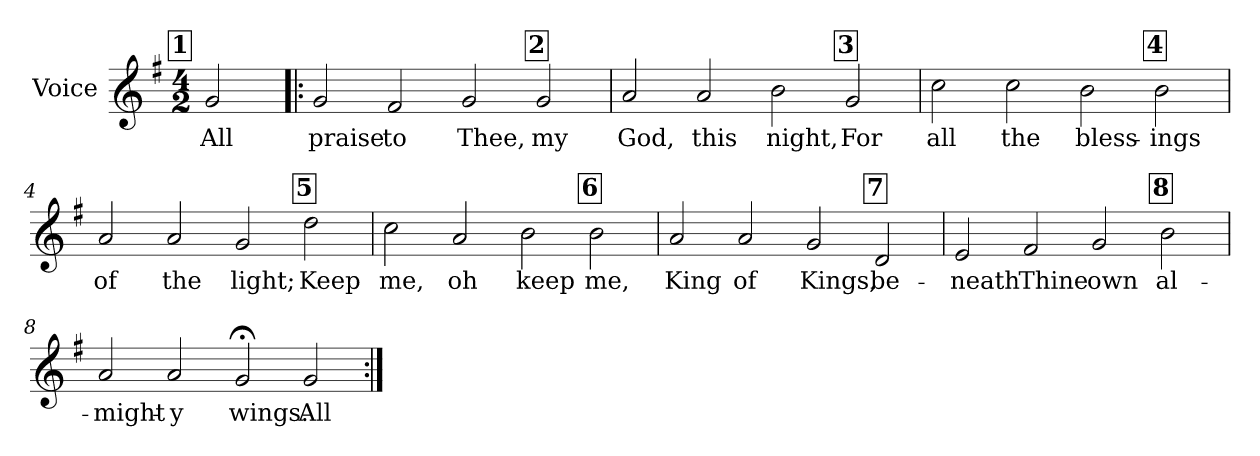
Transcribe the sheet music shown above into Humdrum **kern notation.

**kern	**text
*part1	*part1
*staff1	*staff1
*I"Voice	*
*clefG2	*
*k[f#]	*
*M4/2	*
!!LO:REH:place=s1:a:B:fs=14:t=1
=	=
2g/	All
!!LO:REH:place=s1:a:B:fs=14:t=2:qo=6
=1!|:	=1!|:
2g/	praise
2f#/	to
2g/	Thee,
2g/	my
!!LO:REH:place=s1:a:B:fs=14:t=3:qo=6
=2	=2
2a/	God,
2a/	this
2b\	night,
2g/	For
!!LO:LB:g=z
!!LO:REH:place=s1:a:B:fs=14:t=4:qo=6
=3	=3
2cc\	all
2cc\	the
2b\	bless-
2b\	-ings
!!LO:REH:place=s1:a:B:fs=14:t=5:qo=6
=4	=4
2a/	of
2a/	the
2g/	light;
2dd\	Keep
!!LO:LB:g=z
!!LO:REH:place=s1:a:B:fs=14:t=6:qo=6
=5	=5
2cc\	me,
2a/	oh
2b\	keep
2b\	me,
!!LO:REH:place=s1:a:B:fs=14:t=7:qo=6
=6	=6
2a/	King
2a/	of
2g/	Kings,
2d/	be-
!!LO:LB:g=z
!!LO:REH:place=s1:a:B:fs=14:t=8:qo=6
=7	=7
2e/	-neath
2f#/	Thine
2g/	own
2b\	al-
=8	=8
2a/	-might-
2a/	-y
2g;</	wings.
2g/	All
=:|!	=:|!
*-	*-
